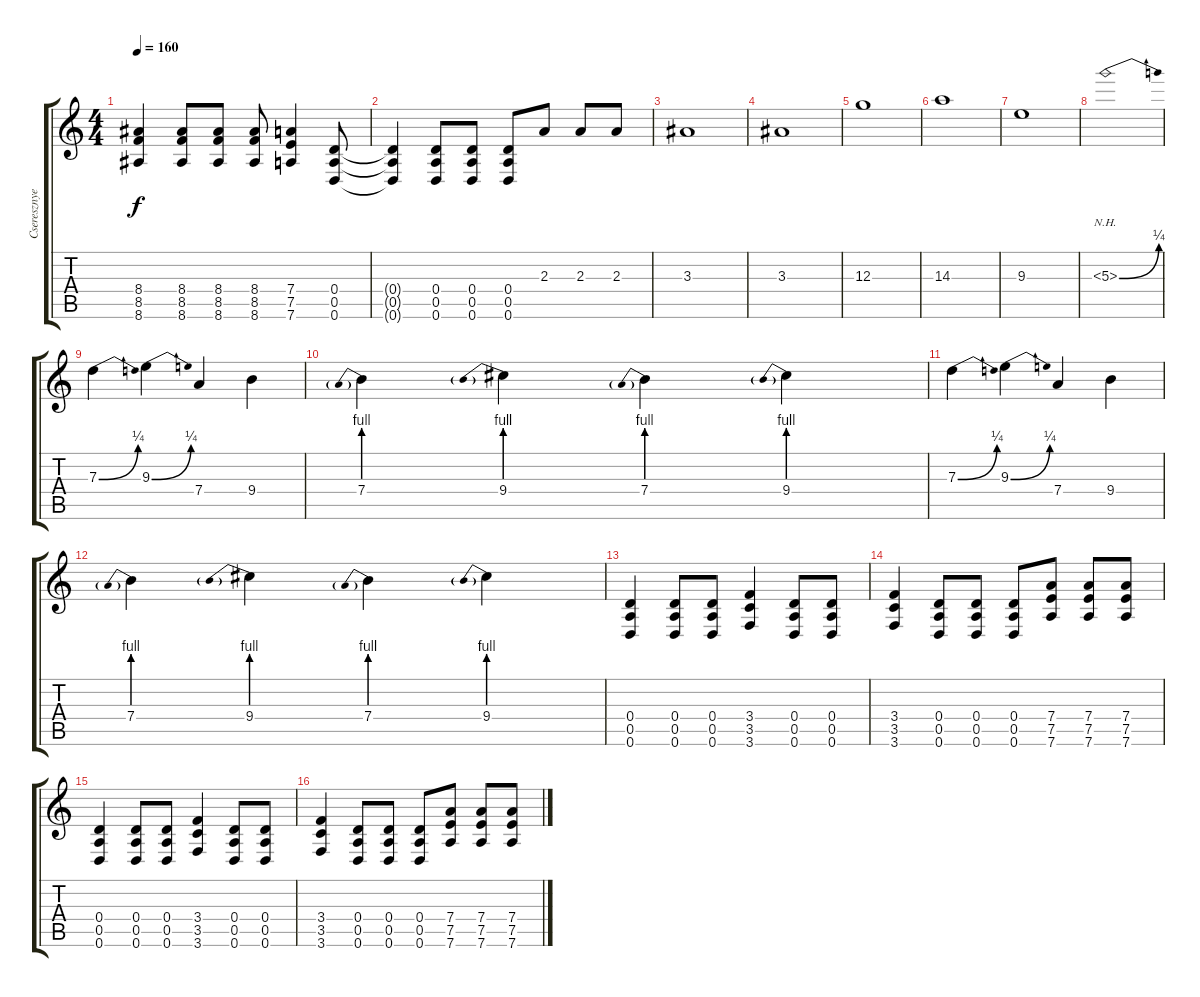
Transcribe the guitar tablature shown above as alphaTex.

\track ("Cseresznye - Gitár - Ritmus" "Cseresznye") {instrument distortionguitar}
\staff {score tabs}
\tuning (E4 B3 G3 D3 A2 D2) {hide}
\ts (4 4)
\tempo 160
\clef g2
\ks c
(8.4 8.5 8.6).4{dy f} (8.4 8.5 8.6).8 (8.4 8.5 8.6).8 (8.4 8.5 8.6).8 (7.4 7.5 7.6).4 (0.4 0.5 0.6).8 |
(0.4{t} 0.5{t} 0.6{t}).4 (0.4 0.5 0.6).8 (0.4 0.5 0.6).8 (0.4 0.5 0.6).8 2.3.8 2.3.8 2.3.8 |
3.3.1 |
3.3.1 |
12.3.1 |
14.3.1 |
9.3.1 |
5.3{be (bend 0 0 60 1) nh}.1 |
7.3{be (bend 0 0 60 1)}.4{volume 10} 9.3{be (bend 0 0 60 1)}.4 7.4.4 9.4.4 |
7.4{be (prebend 0 4 60 4)}.4 9.4{be (prebend 0 4 60 4)}.4 7.4{be (prebend 0 4 60 4)}.4 9.4{be (prebend 0 4 60 4)}.4 |
7.3{be (bend 0 0 60 1)}.4{volume 10} 9.3{be (bend 0 0 60 1)}.4 7.4.4 9.4.4 |
7.4{be (prebend 0 4 60 4)}.4 9.4{be (prebend 0 4 60 4)}.4 7.4{be (prebend 0 4 60 4)}.4 9.4{be (prebend 0 4 60 4)}.4 |
(0.4 0.5 0.6).4{volume 13} (0.4 0.5 0.6).8 (0.4 0.5 0.6).8 (3.4 3.5 3.6).4 (0.4 0.5 0.6).8 (0.4 0.5 0.6).8 |
(3.4 3.5 3.6).4 (0.4 0.5 0.6).8 (0.4 0.5 0.6).8 (0.4 0.5 0.6).8 (7.4 7.5 7.6).8 (7.4 7.5 7.6).8 (7.4 7.5 7.6).8 |
(0.4 0.5 0.6).4 (0.4 0.5 0.6).8 (0.4 0.5 0.6).8 (3.4 3.5 3.6).4 (0.4 0.5 0.6).8 (0.4 0.5 0.6).8 |
(3.4 3.5 3.6).4 (0.4 0.5 0.6).8 (0.4 0.5 0.6).8 (0.4 0.5 0.6).8 (7.4 7.5 7.6).8 (7.4 7.5 7.6).8 (7.4 7.5 7.6).8
